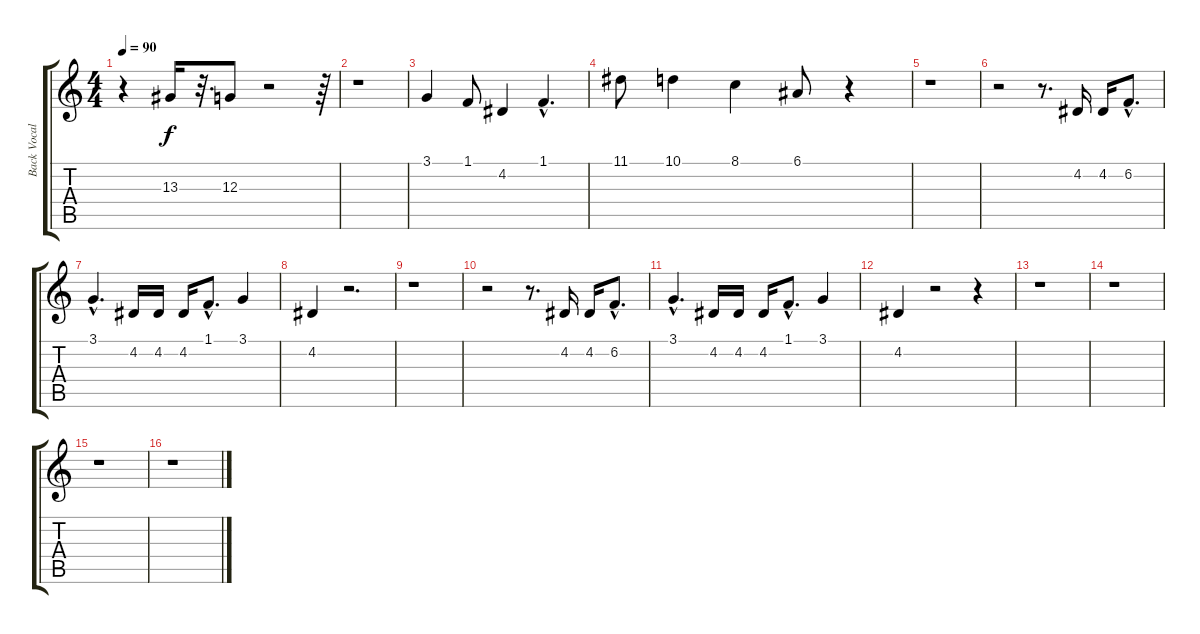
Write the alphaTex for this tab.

\track ("Back Vocals" "Back Vocal") {instrument altosax}
\staff {score tabs}
\tuning (E4 B3 G3 D3 A2 E2) {hide}
\ts (4 4)
\tempo 90
\clef g2
\ks c
r.4{dy f volume 16} 13.3.16 r.32{d} 12.3.8 r.2 r.64 |
r.1 |
3.1.4{volume 14} 1.1.8 4.2.4 1.1{hac}.4{d} |
11.1.8 10.1.4 8.1.4 6.1.8 r.4 |
r.1 |
r.2 r.8{d} 4.2.16 4.2.16 6.2{hac}.8{d} |
3.1{hac}.4{d} 4.2.16 4.2.16 4.2.16 1.1{hac}.8{d} 3.1.4 |
4.2.4 r.2{d} |
r.1 |
r.2 r.8{d} 4.2.16 4.2.16 6.2{hac}.8{d} |
3.1{hac}.4{d} 4.2.16 4.2.16 4.2.16 1.1{hac}.8{d} 3.1.4 |
4.2.4 r.2 r.4 |
r.1 |
r.1 |
r.1 |
r.1
